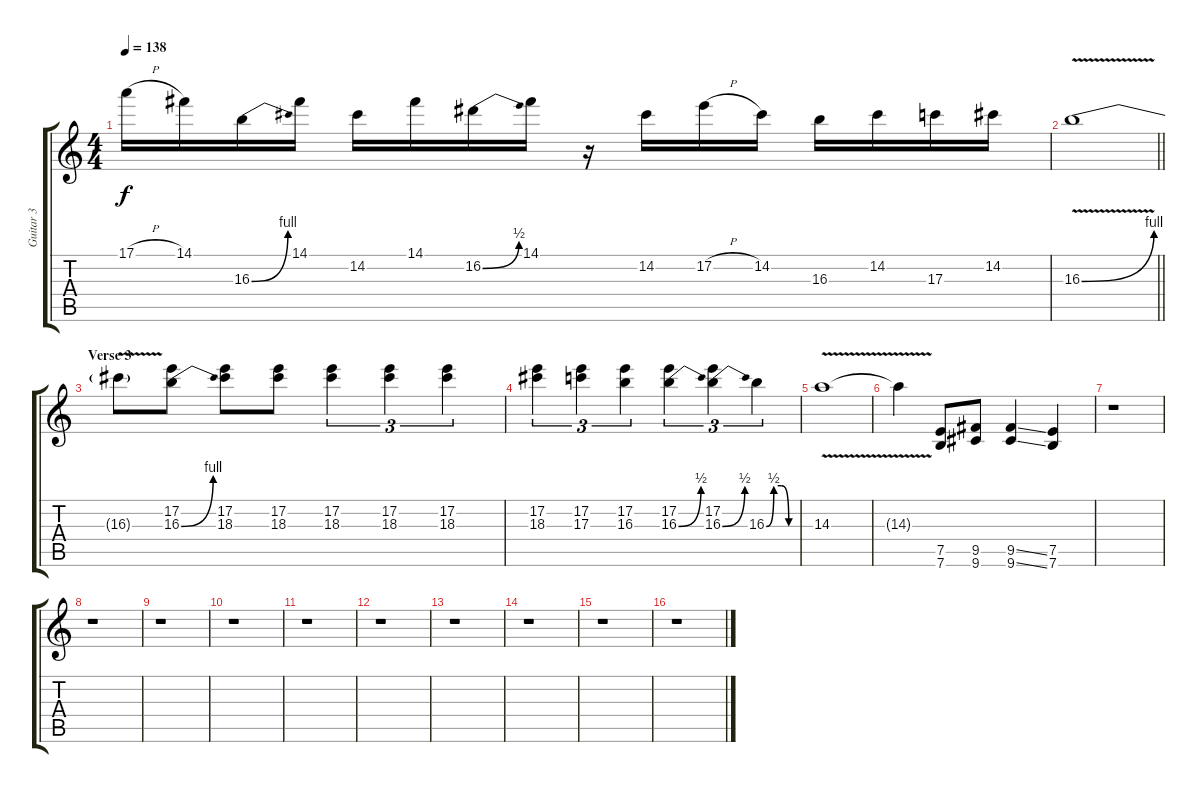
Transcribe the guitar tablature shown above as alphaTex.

\track ("Guitar 3" "Guitar 3") {instrument distortionguitar}
\staff {score tabs}
\tuning (E4 B3 G3 D3 A2 E2) {hide}
\ts (4 4)
\tempo 138
\clef g2
\ks c
17.1{h}.16{dy f} 14.1.16 16.3{be (bend 0 0 60 4)}.16 14.1.16 14.2.16 14.1.16 16.2{be (bend 0 0 60 2)}.16 14.1.16 r.16 14.2.16 17.2{h}.16 14.2.16 16.3.16 14.2.16 17.3.16 14.2.16 |
\barLineRight lightlight
16.3{be (bend 0 0 60 4) v}.1 |
\section ("" "Verse 3")
16.3{t}.8 (17.2 16.3{be (bend 0 0 60 4)}).8 (17.2 18.3).8 (17.2 18.3).8 (17.2 18.3).4{tu (3 2)} (17.2 18.3).4{tu (3 2)} (17.2 18.3).4{tu (3 2)} |
(17.2 18.3).4{tu (3 2)} (17.2 17.3).4{tu (3 2)} (17.2 16.3).4{tu (3 2)} (17.2 16.3{be (bend 0 0 60 2)}).4{tu (3 2)} (17.2 16.3{be (bend 0 0 60 2)}).4{tu (3 2)} 16.3{be (custom 0 0 15 2 30 2 45 0 60 0)}.4{tu (3 2)} |
14.3{v}.1 |
14.3{t}.4 (7.5 7.6).8 (9.5 9.6).8 (9.5{ss} 9.6{ss}).4 (7.5 7.6).4 |
r.1 |
r.1 |
r.1 |
r.1 |
r.1 |
r.1 |
r.1 |
r.1 |
r.1 |
r.1
